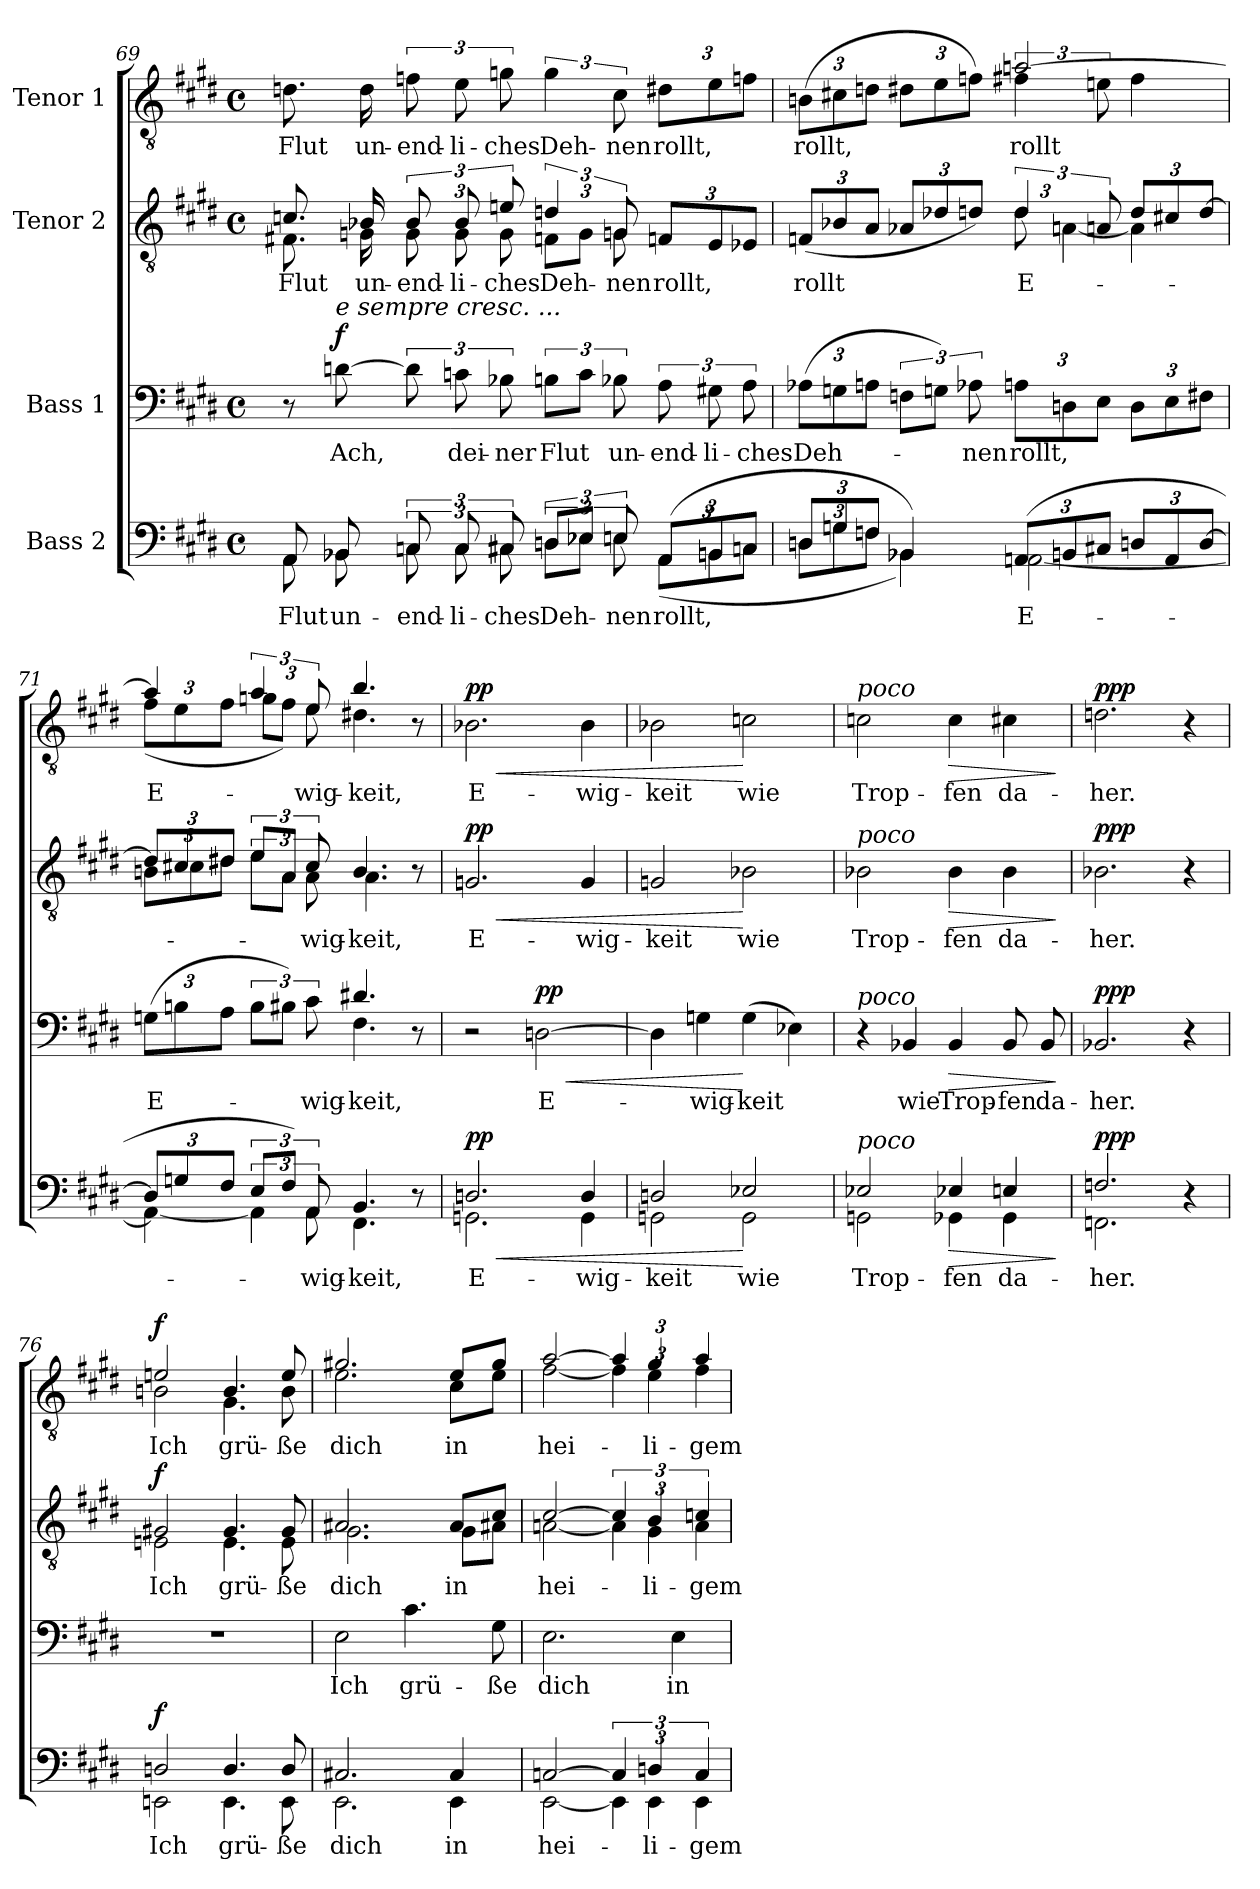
**kern	**text	**dynam	**kern	**text	**dynam	**kern	**text	**dynam	**kern	**text	**dynam
*part4	*part4	*part4	*part3	*part3	*part3	*part2	*part2	*part2	*part1	*part1	*part1
*staff4	*staff4	*staff4	*staff3	*staff3	*staff3	*staff2	*staff2	*staff2	*staff1	*staff1	*staff1
*I"Bass 2	*	*	*I"Bass 1	*	*	*I"Tenor 2	*	*	*I"Tenor 1	*	*
*clefF4	*	*	*clefF4	*	*	*clefGv2	*	*	*clefGv2	*	*
*k[f#c#g#d#]	*	*	*k[f#c#g#d#]	*	*	*k[f#c#g#d#]	*	*	*k[f#c#g#d#]	*	*
*M4/4	*	*	*M4/4	*	*	*M4/4	*	*	*M4/4	*	*
*met(c)	*	*	*met(c)	*	*	*met(c)	*	*	*met(c)	*	*
=69	=69	=69	=69	=69	=69	=69	=69	=69	=69	=69	=69
!	!LO:LY:b	!	!	!	!	!	!LO:LY:b	!	!	!LO:LY:b	!
*^	*	*	*	*	*	*^	*	*	*	*	*
8AA/	8AA\	Flut	.	8r	.	.	8.cn/	8.F#X\	Flut	.	8.dn\	Flut	.
!	!	!	!	!LO:TX:a:i:t=e sempre cresc. ...	!	!	!	!	!	!	!	!	!
!	!	!LO:LY:b	!	!	!LO:LY:b	!LO:DY:a	!	!	!	!	!	!	!
8BB-X/	8BB-\	un-	.	[8dn\	Ach,	f	.	.	.	.	.	.	.
!	!	!	!	!	!	!	!	!	!LO:LY:b	!	!	!LO:LY:b	!
.	.	.	.	.	.	.	16B-X/	16Gn\	un-	.	16d\	un-	.
!	!	!LO:LY:b	!	!	!	!	!	!	!LO:LY:b	!	!	!	!
*	*	*	*	*	*	*	*	*Xbrackettup	*	*	*	*	*
!	!	!	!	!	!	!	!	!	!	!	!	!LO:LY:b	!
12Cn/	12C\	-end-	.	12d\]	.	.	12B-/	12G\	-end-	.	12fn\	-end-	.
!	!	!LO:LY:b	!	!	!LO:LY:b	!	!	!	!LO:LY:b	!	!	!LO:LY:b	!
12C/	12C\	-li-	.	12cn\	dei-	.	12B-/	12G\	-li-	.	12e\	-li-	.
!	!	!LO:LY:b	!	!	!LO:LY:b	!	!	!	!LO:LY:b	!	!	!LO:LY:b	!
12C#X/	12C#\	-ches	.	12B-X\	-ner	.	12en/	12G\	-ches	.	12gn\	-ches	.
!	!	!LO:LY:b	!	!	!LO:LY:b	!	!	!	!	!	!	!	!
*	*	*	*	*	*	*	*brackettup	*	*	*	*	*	*
!	!	!	!	!	!	!	!	!	!LO:LY:b	!	!	!	!
*	*	*	*	*	*	*	*	*Xbrackettup	*	*	*	*	*
!	!	!	!	!	!	!	!	!	!	!	!	!LO:LY:b	!
12Dn/L	12D\L	Deh-	.	12Bn\L	Flut	.	6dn/	12Fn\L	Deh-	.	6g\	Deh-	.
12E-X/J	12E-\J	.	.	12c\J	.	.	.	12G\J	.	.	.	.	.
!	!	!LO:LY:b	!	!	!LO:LY:b	!	!	!	!LO:LY:b	!	!	!LO:LY:b	!
12En/	12E\	-nen	.	12B-X\	un-	.	12Gn/	12G\	-nen	.	12c#\	-nen	.
!	!	!LO:LY:b	!	!	!	!	!	!	!	!	!	!	!
*	*Xbrackettup	*	*	*	*	*	*	*	*	*	*	*	*
!	!	!	!	!	!LO:LY:b	!	!	!	!	!	!	!	!
*	*	*	*	*	*	*	*brackettup	*	*	*	*	*	*
!	!	!	!	!	!	!	!	!	!LO:LY:b	!	!	!LO:LY:b	!
(12AA/L	(12AA\L	rollt,	.	12A\	-end-	.	12Fn/L	4ryy	rollt,	.	12d#X\L	rollt,	.
!	!	!	!	!	!LO:LY:b	!	!	!	!	!	!	!	!
12BBn/	12BB\	.	.	12G#X\	-li-	.	12E/	.	.	.	12e\	.	.
!	!	!	!	!	!LO:LY:b	!	!	!	!	!	!	!	!
12Cn/J	12C\J	.	.	12A\	-ches	.	12E-X/J	.	.	.	12fn\J	.	.
!!LO:PB:g=z
=70	=70	=70	=70	=70	=70	=70	=70	=70	=70	=70	=70	=70	=70
*	*	*	*	*Xbrackettup	*	*	*	*	*	*	*	*	*
!	!	!	!	!	!LO:LY:b	!	!	!	!	!	!	!	!
*	*	*	*	*	*	*	*Xbrackettup	*	*	*	*	*	*
!	!	!	!	!	!	!	!	!	!LO:LY:b	!	!	!	!
*	*	*	*	*	*	*	*	*	*	*	*Xbrackettup	*	*
!	!	!	!	!	!	!	!	!	!	!	!	!LO:LY:b	!
*	*	*	*	*	*	*	*	*	*	*	*^	*	*
12Dn/L	12D\L	.	.	(12A-X\L	Deh-	.	(12Fn/L	2ryy	rollt	.	(>12Bn\L	2ryy	rollt,	.
12Gn/	12G\	.	.	12Gn\	.	.	12B-X/	.	.	.	12c#X\	.	.	.
12Fn/J	12F\J	.	.	12An\J	.	.	12A/J	.	.	.	12dn\J	.	.	.
*	*	*	*	*brackettup	*	*	*	*	*	*	*	*	*	*
4BB-X/)	4BB-\)	.	.	12Fn\L	.	.	12A-X/L	.	.	.	12d#X\L	.	.	.
.	.	.	.	12Gn\J)	.	.	12d-X/	.	.	.	12e\	.	.	.
!	!	!	!	!	!LO:LY:b	!	!	!	!	!	!	!	!	!
.	.	.	.	12A-X\	-nen	.	12dn/J)	.	.	.	12fn\J)	.	.	.
!	!	!LO:LY:b	!	!	!	!	!	!	!	!	!	!	!	!
*	*	*	*	*Xbrackettup	*	*	*	*	*	*	*	*	*	*
!	!	!	!	!	!LO:LY:b	!	!	!	!	!	!	!	!	!
*	*	*	*	*	*	*	*brackettup	*	*	*	*	*	*	*
!	!	!	!	!	!	!	!	!	!LO:LY:b	!	!	!	!LO:LY:b	!
*	*	*	*	*	*	*	*	*	*	*	*	*brackettup	*	*
!	!	!	!	!	!	!	!	!	!	!	!	!	!LO:LY:b	!
(12AA/L	[2AAn\	E-	.	12An\L	rollt,	.	6d/	12d\	E-	.	[2an/	6f#X\	rollt	.
12BBn/	.	.	.	12Dn\	.	.	.	[6An\	.	.	.	.	.	.
12C#X/J	.	.	.	12E\J	.	.	12An/	.	.	.	.	12en\	.	.
*	*	*	*	*	*	*	*Xbrackettup	*	*	*	*	*	*	*
12Dn/L	.	.	.	12D\L	.	.	12d/L	4A\]	.	.	.	4f#\	.	.
12AA/	.	.	.	12E\	.	.	12c#X/	.	.	.	.	.	.	.
[12D/J	.	.	.	12F#X\J	.	.	[12d/J	.	.	.	.	.	.	.
=71	=71	=71	=71	=71	=71	=71	=71	=71	=71	=71	=71	=71	=71	=71
!	!	!	!	!	!LO:LY:b	!	!	!	!	!	!	!	!	!
*	*	*	*	*^	*	*	*	*	*	*	*	*	*	*
*	*	*	*	*	*	*	*	*	*	*	*	*	*Xbrackettup	*	*
!	!	!	!	!	!	!	!	!	!	!	!	!	!	!LO:LY:b	!
12D/L]	4AA\_	.	.	(>12Gn\L	2ryy	E-	.	12d/L]	12Bn\L	.	.	4a/]	(12f#\L	E-	.
12Gn/	.	.	.	12Bn\	.	.	.	12c#X/	12c#\	.	.	.	12e\	.	.
12F#/J	.	.	.	12A\J	.	.	.	12d#X/J	12d#\J	.	.	.	12f#\J	.	.
*brackettup	*	*	*	*brackettup	*	*	*	*brackettup	*	*	*	*brackettup	*	*	*
12E/L	6AA\]	.	.	12B\L	.	.	.	12e/L	12e\L	.	.	6a/	12gn\L	.	.
12F#/J)	.	.	.	12B#X\J)	.	.	.	12A/J	12A\J	.	.	.	12f#\J)	.	.
!	!	!LO:LY:b	!	!	!	!LO:LY:b	!	!	!	!LO:LY:b	!	!	!	!LO:LY:b	!
!	!	!	!	!	!	!	!	!	!	!	!	!	!	!LO:LY:b	!
12AA/	12AA\	-wig-	.	12c#\	.	-wig-	.	12c#/	12A\	-wig-	.	12e/	12e\	-wig-	.
!	!	!LO:LY:b	!	!	!	!LO:LY:b	!	!	!	!LO:LY:b	!	!	!	!LO:LY:b	!
!	!	!	!	!	!	!	!	!	!	!	!	!	!	!LO:LY:b	!
4.BB/	4.FF#\	-keit,	.	4.d#X/	4.F#\	-keit,	.	4.B/	4.A\	-keit,	.	4.b/	4.d#X\	-keit,	.
8r	8ryy	.	.	8r	8ryy	.	.	8r	8ryy	.	.	8r	8ryy	.	.
*	*	*	*	*v	*v	*	*	*	*	*	*	*v	*v	*	*
*	*	*	*	*	*	*	*v	*v	*	*	*	*	*
!!LO:LB:g=z
=72	=72	=72	=72	=72	=72	=72	=72	=72	=72	=72	=72	=72
*	*	*	*	*	*	*	*	*	*	*MM68	*	*
*	*	*	*	*^	*	*	*^	*	*	*^	*	*
!	!	!	!	!	!	!	!	!	!	!	!	!LO:TX:a:B:t=ritenuto  (	!	!	!
!	!	!	!	!	!	!	!	!	!	!	!	!LO:TX:a:B:t=-72)	!	!	!
!	!	!LO:LY:b	!LO:HP:b	!	!	!	!	!	!	!LO:LY:b	!LO:HP:b	!	!	!LO:LY:b	!LO:HP:b
!	!	!	!LO:DY:n=1:a	!	!	!	!	!	!	!	!LO:DY:n=1:a	!	!	!	!LO:DY:n=1:a
*	*	*	*	*v	*v	*	*	*	*	*	*	*v	*v	*	*
*	*	*	*	*	*	*	*v	*v	*	*	*	*	*
2.Dn/	2.GGn\	E-	< pp	2r	.	.	2.Gn/	E-	< pp	2.B-X\	E-	< pp
!	!	!	!	!	!LO:LY:b	!LO:HP:b	!	!	!	!	!	!
!	!	!	!	!	!	!LO:DY:n=1:a	!	!	!	!	!	!
.	.	.	.	[2Dn\	E-	< pp	.	.	.	.	.	.
!	!	!LO:LY:b	!	!	!	!	!	!LO:LY:b	!	!	!LO:LY:b	!
4D/	4GG\	-wig-	.	.	.	.	4G/	-wig-	.	4B-\	-wig-	.
=73	=73	=73	=73	=73	=73	=73	=73	=73	=73	=73	=73	=73
!	!	!LO:LY:b	!	!	!	!	!	!LO:LY:b	!	!	!LO:LY:b	!
2Dn/	2GGn\	-keit	.	4D\]	.	.	2Gn/	-keit	.	2B-X\	-keit	.
!	!	!	!	!	!LO:LY:b	!	!	!	!	!	!	!
.	.	.	.	4Gn\	-wig-	.	.	.	.	.	.	.
!	!	!LO:LY:b	!	!	!LO:LY:b	!	!	!LO:LY:b	!	!	!LO:LY:b	!
2E-X/	2GG\	wie	[	(4G\	-keit	[	2B-X\	wie	[	2cn\	wie	[
.	.	.	.	4E-X\)	.	.	.	.	.	.	.	.
=74	=74	=74	=74	=74	=74	=74	=74	=74	=74	=74	=74	=74
!	!	!	!	!	!	!	!	!	!	!LO:TX:a:i:t=poco	!	!
!	!	!	!	!	!	!	!LO:TX:a:i:t=poco	!	!	!	!	!
!	!	!	!	!LO:TX:a:i:t=poco	!	!	!	!	!	!	!	!
!LO:TX:a:i:t=poco	!	!	!	!	!	!	!	!	!	!	!	!
!	!	!LO:LY:b	!	!	!	!	!	!LO:LY:b	!	!	!LO:LY:b	!
2E-X/	2GGn\	Trop-	.	4r	.	.	2B-X\	Trop-	.	2cn\	Trop-	.
!	!	!	!	!	!LO:LY:b	!	!	!	!	!	!	!
.	.	.	.	4BB-X/	wie	.	.	.	.	.	.	.
!	!	!LO:LY:b	!LO:HP:b	!	!LO:LY:b	!LO:HP:b	!	!LO:LY:b	!LO:HP:b	!	!LO:LY:b	!LO:HP:b
4E-X/	4GG-X\	-fen	>	4BB-/	Trop-	>	4B-\	-fen	>	4c\	-fen	>
!	!	!LO:LY:b	!	!	!LO:LY:b	!	!	!LO:LY:b	!	!	!LO:LY:b	!
4En/	4GG-\	da-	.	8BB-/	-fen	.	4B-\	da-	.	4c#X\	da-	.
!	!	!	!	!	!LO:LY:b	!	!	!	!	!	!	!
.	.	.	.	8BB-/	da-	.	.	.	.	.	.	.
*v	*v	*	*	*	*	*	*	*	*	*	*	*
.	.	]	.	.	]	.	.	]	.	.	]
=75	=75	=75	=75	=75	=75	=75	=75	=75	=75	=75	=75
!	!LO:LY:b	!LO:DY:a	!	!LO:LY:b	!LO:DY:a	!	!LO:LY:b	!LO:DY:a	!	!LO:LY:b	!LO:DY:a
*^	*	*	*	*	*	*	*	*	*	*	*
2.Fn/	2.FFn\	-her.	ppp	2.BB-X/	-her.	ppp	2.B-X\	-her.	ppp	2.dn\	-her.	ppp
4r	4ryy	.	.	4r	.	.	4r	.	.	4r	.	.
!!LO:LB:g=z
=76	=76	=76	=76	=76	=76	=76	=76	=76	=76	=76	=76	=76
*	*	*	*	*	*	*	*	*	*	*MM96	*	*
!	!	!	!	!	!	!	!	!	!	!LO:TX:a:B:t=a tempo  (	!	!
!	!	!	!	!	!	!	!	!	!	!LO:TX:a:B:t=-116)	!	!
!	!	!LO:LY:b	!LO:DY:a	!	!	!	!	!LO:LY:b	!LO:DY:a	!	!LO:LY:b	!LO:DY:a
*	*	*	*	*	*	*	*^	*	*	*^	*	*
2Dn/	2EEn\	Ich	f	1r	.	.	2G#X/	2En\	Ich	f	2en/	2Bn\	Ich	f
!	!	!LO:LY:b	!	!	!	!	!	!	!LO:LY:b	!	!	!	!LO:LY:b	!
4.D/	4.EE\	grü-	.	.	.	.	4.G#/	4.E\	grü-	.	4.B/	4.G#\	grü-	.
!	!	!LO:LY:b	!	!	!	!	!	!	!LO:LY:b	!	!	!	!LO:LY:b	!
8D/	8EE\	-ße	.	.	.	.	8G#/	8E\	-ße	.	8e/	8B\	-ße	.
=77	=77	=77	=77	=77	=77	=77	=77	=77	=77	=77	=77	=77	=77	=77
!	!	!LO:LY:b	!	!	!LO:LY:b	!	!	!	!LO:LY:b	!	!	!	!LO:LY:b	!
2.C#X/	2.EE\	dich	.	2E\	Ich	.	2.A#X/	2.G#\	dich	.	2.g#X/	2.e\	dich	.
!	!	!	!	!	!LO:LY:b	!	!	!	!	!	!	!	!	!
.	.	.	.	4.c#\	grü-	.	.	.	.	.	.	.	.	.
!	!	!LO:LY:b	!	!	!	!	!	!	!LO:LY:b	!	!	!	!LO:LY:b	!
4C#/	4EE\	in	.	.	.	.	8A#/L	8G#\L	in	.	8e/L	8c#\L	in	.
!	!	!	!	!	!LO:LY:b	!	!	!	!	!	!	!	!	!
.	.	.	.	8G#\	-ße	.	8c#/J	8A#X\J	.	.	8g#/J	8e\J	.	.
=78	=78	=78	=78	=78	=78	=78	=78	=78	=78	=78	=78	=78	=78	=78
!	!	!LO:LY:b	!	!	!LO:LY:b	!	!	!	!LO:LY:b	!	!	!	!LO:LY:b	!
[2Cn/	[2EE\	hei-	.	2.E\	dich	.	[2c#/	[2An\	hei-	.	[2a/	[2f#\	hei-	.
*	*Xbrackettup	*	*	*	*	*	*	*Xbrackettup	*	*	*	*	*	*
6C/]	6EE\]	.	.	.	.	.	6c#/]	6A\]	.	.	6a/]	6f#\]	.	.
!	!	!LO:LY:b	!	!	!	!	!	!	!LO:LY:b	!	!	!	!LO:LY:b	!
6Dn/	6EE\	-li-	.	.	.	.	6B/	6G#\	-li-	.	6g#/	6e\	-li-	.
!	!	!	!	!	!LO:LY:b	!LO:DY:a	!	!	!	!	!	!	!	!
.	.	.	.	4E\	in	other-dynamics	.	.	.	.	.	.	.	.
!	!	!LO:LY:b	!	!	!	!	!	!	!LO:LY:b	!	!	!	!LO:LY:b	!
6C/	6EE\	-gem	.	.	.	.	6cn/	6A\	-gem	.	6a/	6f#\	-gem	.
*	*	*	*	*	*	*	*v	*v	*	*	*	*	*	*
*v	*v	*	*	*	*	*	*	*	*	*v	*v	*	*
=	=	=	=	=	=	=	=	=	=	=	=
*-	*-	*-	*-	*-	*-	*-	*-	*-	*-	*-	*-
